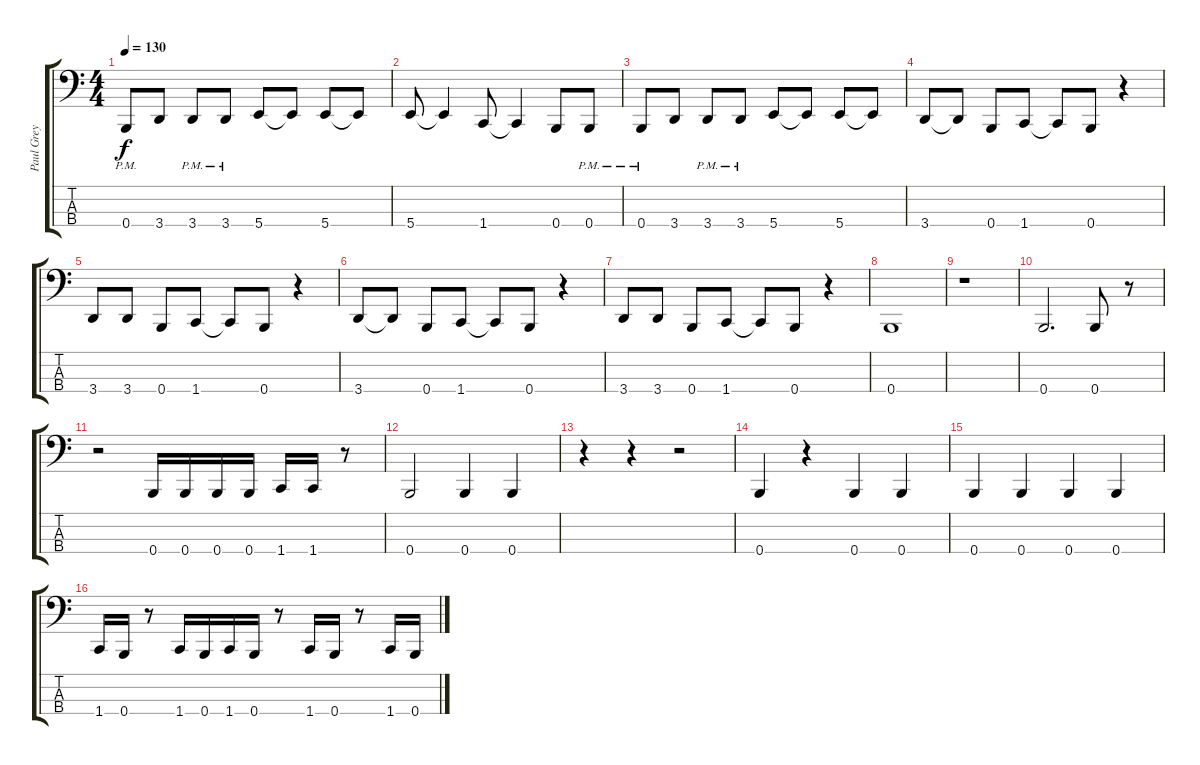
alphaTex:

\track ("Paul Grey" "Paul Grey") {instrument electricbasspick}
\staff {score tabs}
\tuning (D2 A1 E1 B0) {hide}
\ts (4 4)
\tempo 130
\clef f4
\ks c
0.4{pm}.8{dy f} 3.4.8 3.4{pm}.8 3.4{pm}.8 5.4.8 5.4{t}.8 5.4.8 5.4{t}.8 |
5.4.8 5.4{t}.4 1.4.8 1.4{t}.4 0.4.8 0.4{pm}.8 |
0.4{pm}.8 3.4.8 3.4{pm}.8 3.4{pm}.8 5.4.8 5.4{t}.8 5.4.8 5.4{t}.8 |
3.4.8 3.4{t}.8 0.4.8 1.4.8 1.4{t}.8 0.4.8 r.4 |
3.4.8 3.4.8 0.4.8 1.4.8 1.4{t}.8 0.4.8 r.4 |
3.4.8 3.4{t}.8 0.4.8 1.4.8 1.4{t}.8 0.4.8 r.4 |
3.4.8 3.4.8 0.4.8 1.4.8 1.4{t}.8 0.4.8 r.4 |
0.4.1 |
r.1 |
0.4.2{d} 0.4.8 r.8 |
r.2 0.4.16 0.4.16 0.4.16 0.4.16 1.4.16 1.4.16 r.8 |
0.4.2 0.4.4 0.4.4 |
r.4 r.4 r.2 |
0.4.4 r.4 0.4.4 0.4.4 |
0.4.4 0.4.4 0.4.4 0.4.4 |
1.4.16 0.4.16 r.8 1.4.16 0.4.16 1.4.16 0.4.16 r.8 1.4.16 0.4.16 r.8 1.4.16 0.4.16
